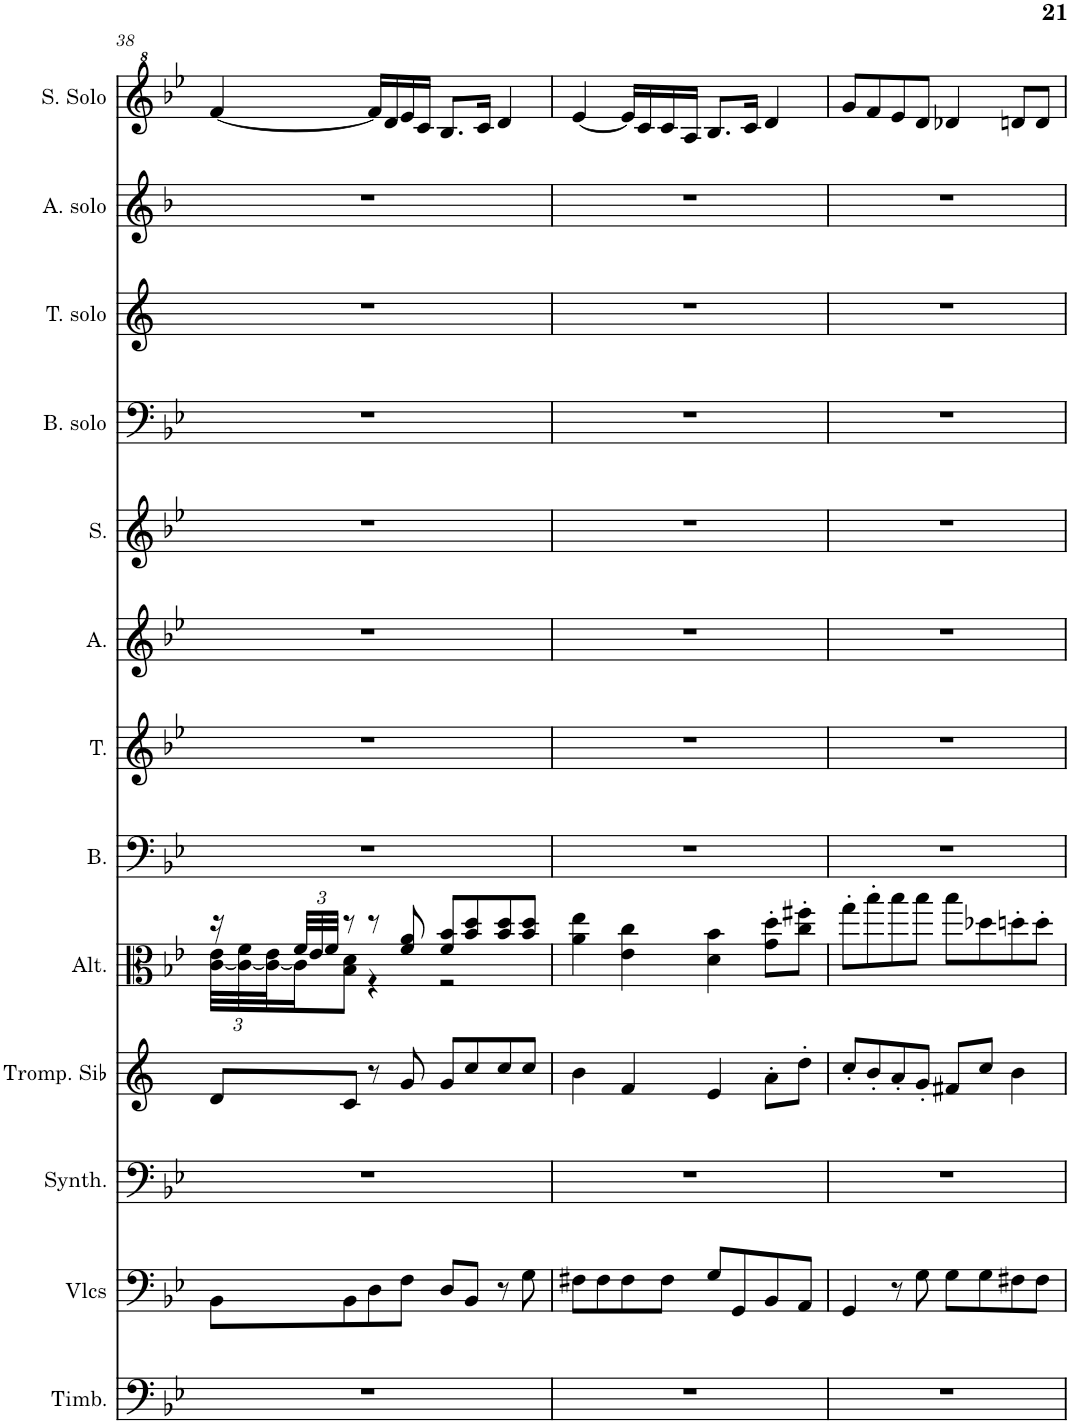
**kern	**kern	**kern	**kern	**kern	**kern	**kern	**kern	**kern	**kern	**kern	**kern	**kern
*part13	*part12	*part11	*part10	*part9	*part8	*part7	*part6	*part5	*part4	*part3	*part2	*part1
*staff13	*staff12	*staff11	*staff10	*staff9	*staff8	*staff7	*staff6	*staff5	*staff4	*staff3	*staff2	*staff1
*I"Timbales, Staff-1	*I"Violoncelles, D'Bass/Strings, etc	*I"Synthétiseur d'instruments à cordes, Synth strings, etc	*I"Trompette en Sib, Synth strings 2	*I"Altos, 1st violins	*I"Basse	*I"Ténor	*I"Alto	*I"Soprano	*I"Basse Solo	*I"Tenor Solo	*I"Alto Solo	*I"Soprano Solo
*I'Timb.	*I'Vlcs	*I'Synth.	*I'Tromp. Sib	*I'Alt.	*I'B.	*I'T.	*I'A.	*I'S.	*I'B. solo	*I'T. solo	*I'A. solo	*I'S. Solo
!!LO:PB:g=z
*clefF4	*clefF4	*clefF4	*clefG2	*clefC3	*clefF4	*clefG2	*clefG2	*clefG2	*clefF4	*clefG2	*clefG2	*clefG^2
*	*	*	*Trd1c2	*	*	*	*	*	*	*Trd8c14	*Trd4c7	*
*k[b-e-]	*k[b-e-]	*k[b-e-]	*k[]	*k[b-e-]	*k[b-e-]	*k[b-e-]	*k[b-e-]	*k[b-e-]	*k[b-e-]	*k[]	*k[b-]	*k[b-e-]
*M4/4	*M4/4	*M4/4	*M4/4	*M4/4	*M4/4	*M4/4	*M4/4	*M4/4	*M4/4	*M4/4	*M4/4	*M4/4
=38	=38	=38	=38	=38	=38	=38	=38	=38	=38	=38	=38	=38
*	*	*	*	*^	*	*	*	*	*	*	*	*
*	*	*	*	*	*Xbrackettup	*	*	*	*	*	*	*	*
1r	8BB-\L	1r	8d/L	16r	[48c\ 48e-\LLL	1r	1r	1r	1r	1r	1r	1r	[4ff/
.	.	.	.	.	48c\_ 48f\	.	.	.	.	.	.	.	.
.	.	.	.	.	48c\_ 48e-\J	.	.	.	.	.	.	.	.
.	.	.	.	48f/LLL	16c\J]	.	.	.	.	.	.	.	.
.	.	.	.	48e-/	.	.	.	.	.	.	.	.	.
.	.	.	.	48f/JJJ	.	.	.	.	.	.	.	.	.
.	8BB-\	.	8c/J	8r	8B-\ 8d\J	.	.	.	.	.	.	.	.
.	8D\	.	8r	8r	4r	.	.	.	.	.	.	.	16ff/LL]
.	.	.	.	.	.	.	.	.	.	.	.	.	16dd/
.	8F\J	.	8g/	8f/ 8a/	.	.	.	.	.	.	.	.	16ee-/
.	.	.	.	.	.	.	.	.	.	.	.	.	16cc/JJ
.	8D/L	.	8g/L	8f/ 8b-/L	2r	.	.	.	.	.	.	.	8.b-/L
.	8BB-/J	.	8cc/	8b-/ 8dd/	.	.	.	.	.	.	.	.	.
.	.	.	.	.	.	.	.	.	.	.	.	.	16cc/Jk
.	8r	.	8cc/	8b-/ 8dd/	.	.	.	.	.	.	.	.	4dd/
.	8G\	.	8cc/J	8b-/ 8dd/J	.	.	.	.	.	.	.	.	.
*	*	*	*	*v	*v	*	*	*	*	*	*	*	*
=39	=39	=39	=39	=39	=39	=39	=39	=39	=39	=39	=39	=39
1r	8F#X\L	1r	4b\	4a\ 4ee-\	1r	1r	1r	1r	1r	1r	1r	[4ee-/
.	8F#\	.	.	.	.	.	.	.	.	.	.	.
.	8F#\	.	4f/	4e-\ 4cc\	.	.	.	.	.	.	.	16ee-/LL]
.	.	.	.	.	.	.	.	.	.	.	.	16cc/
.	8F#\J	.	.	.	.	.	.	.	.	.	.	16cc/
.	.	.	.	.	.	.	.	.	.	.	.	16a/JJ
.	8G/L	.	4e/	4d\ 4b-\	.	.	.	.	.	.	.	8.b-/L
.	8GG/	.	.	.	.	.	.	.	.	.	.	.
.	.	.	.	.	.	.	.	.	.	.	.	16cc/Jk
.	8BB-/	.	8a'\L	8g\' 8dd\'L	.	.	.	.	.	.	.	4dd/
.	8AA/J	.	8dd'\J	8cc\' 8ff#X\'J	.	.	.	.	.	.	.	.
=40	=40	=40	=40	=40	=40	=40	=40	=40	=40	=40	=40	=40
1r	4GG/	1r	8cc'/L	8gg'\L	1r	1r	1r	1r	1r	1r	1r	8gg/L
.	.	.	8b'/	8bb-'\	.	.	.	.	.	.	.	8ff/
.	8r	.	8a'/	8bb-\	.	.	.	.	.	.	.	8ee-/
.	8G\	.	8g'/J	8bb-\J	.	.	.	.	.	.	.	8dd/J
.	8G\L	.	8f#X/L	8bb-\L	.	.	.	.	.	.	.	4dd-X/
.	8G\	.	8cc/J	8dd-X\	.	.	.	.	.	.	.	.
.	8F#X\	.	4b\	8ddn'\	.	.	.	.	.	.	.	8ddn/L
.	8F#\J	.	.	8dd'\J	.	.	.	.	.	.	.	8dd/J
=	=	=	=	=	=	=	=	=	=	=	=	=
*-	*-	*-	*-	*-	*-	*-	*-	*-	*-	*-	*-	*-
